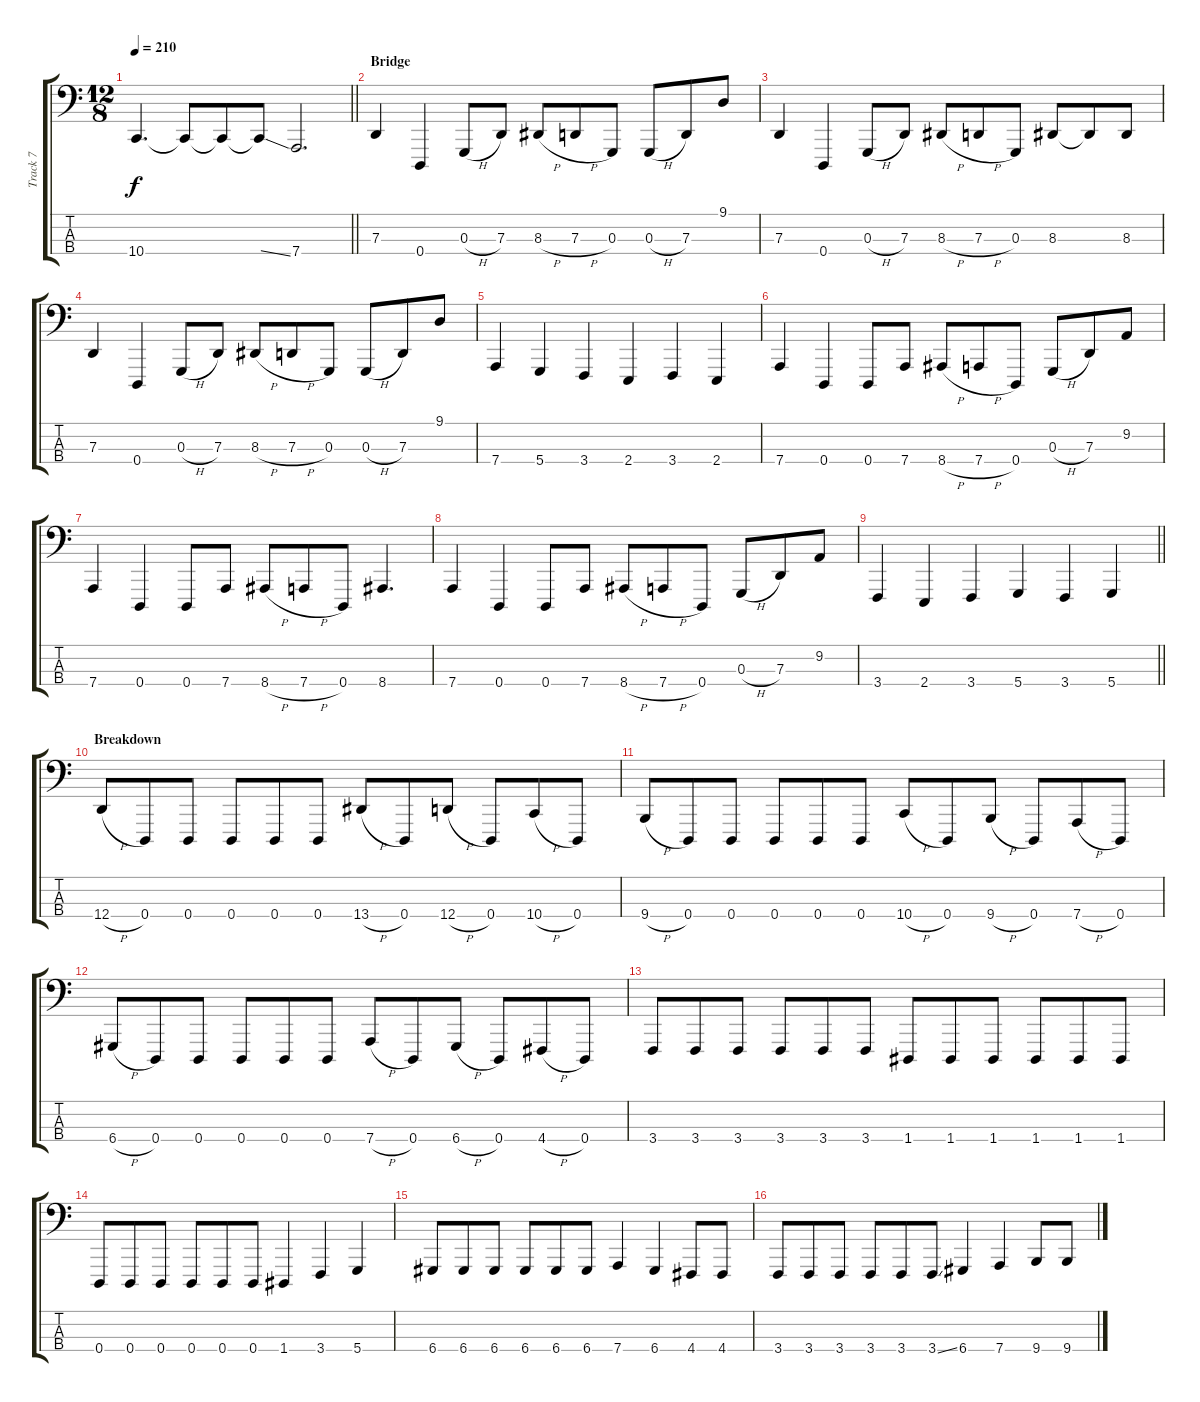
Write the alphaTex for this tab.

\track ("Track 7" "Track 7") {instrument lead8bassandlead}
\staff {score tabs}
\tuning (F2 C2 G1 D1) {hide}
\ts (12 8)
\tempo 210
\clef f4
\barLineRight lightlight
\ks c
10.4.4{d dy f} 10.4{t}.8 10.4{t}.8 10.4{ss t}.8 7.4.2{d} |
\section ("" "Bridge")
7.3.4 0.4.4 0.3{h}.8 7.3.8 8.3{h}.8 7.3{h}.8 0.3.8 0.3{h}.8 7.3.8 9.1.8 |
7.3.4 0.4.4 0.3{h}.8 7.3.8 8.3{h}.8 7.3{h}.8 0.3.8 8.3.8 8.3{t}.8 8.3.8 |
7.3.4 0.4.4 0.3{h}.8 7.3.8 8.3{h}.8 7.3{h}.8 0.3.8 0.3{h}.8 7.3.8 9.1.8 |
7.4.4 5.4.4 3.4.4 2.4.4 3.4.4 2.4.4 |
7.4.4 0.4.4 0.4.8 7.4.8 8.4{h}.8 7.4{h}.8 0.4.8 0.3{h}.8 7.3.8 9.2.8 |
7.4.4 0.4.4 0.4.8 7.4.8 8.4{h}.8 7.4{h}.8 0.4.8 8.4.4{d} |
7.4.4 0.4.4 0.4.8 7.4.8 8.4{h}.8 7.4{h}.8 0.4.8 0.3{h}.8 7.3.8 9.2.8 |
\barLineRight lightlight
3.4.4 2.4.4 3.4.4 5.4.4 3.4.4 5.4.4 |
\section ("" "Breakdown")
12.4{h}.8 0.4.8 0.4.8 0.4.8 0.4.8 0.4.8 13.4{h}.8 0.4.8 12.4{h}.8 0.4.8 10.4{h}.8 0.4.8 |
9.4{h}.8 0.4.8 0.4.8 0.4.8 0.4.8 0.4.8 10.4{h}.8 0.4.8 9.4{h}.8 0.4.8 7.4{h}.8 0.4.8 |
6.4{h}.8 0.4.8 0.4.8 0.4.8 0.4.8 0.4.8 7.4{h}.8 0.4.8 6.4{h}.8 0.4.8 4.4{h}.8 0.4.8 |
3.4.8 3.4.8 3.4.8 3.4.8 3.4.8 3.4.8 1.4.8 1.4.8 1.4.8 1.4.8 1.4.8 1.4.8 |
0.4.8 0.4.8 0.4.8 0.4.8 0.4.8 0.4.8 1.4.4 3.4.4 5.4.4 |
6.4.8 6.4.8 6.4.8 6.4.8 6.4.8 6.4.8 7.4.4 6.4.4 4.4.8 4.4.8 |
3.4.8 3.4.8 3.4.8 3.4.8 3.4.8 3.4{ss}.8 6.4.4 7.4.4 9.4.8 9.4.8
